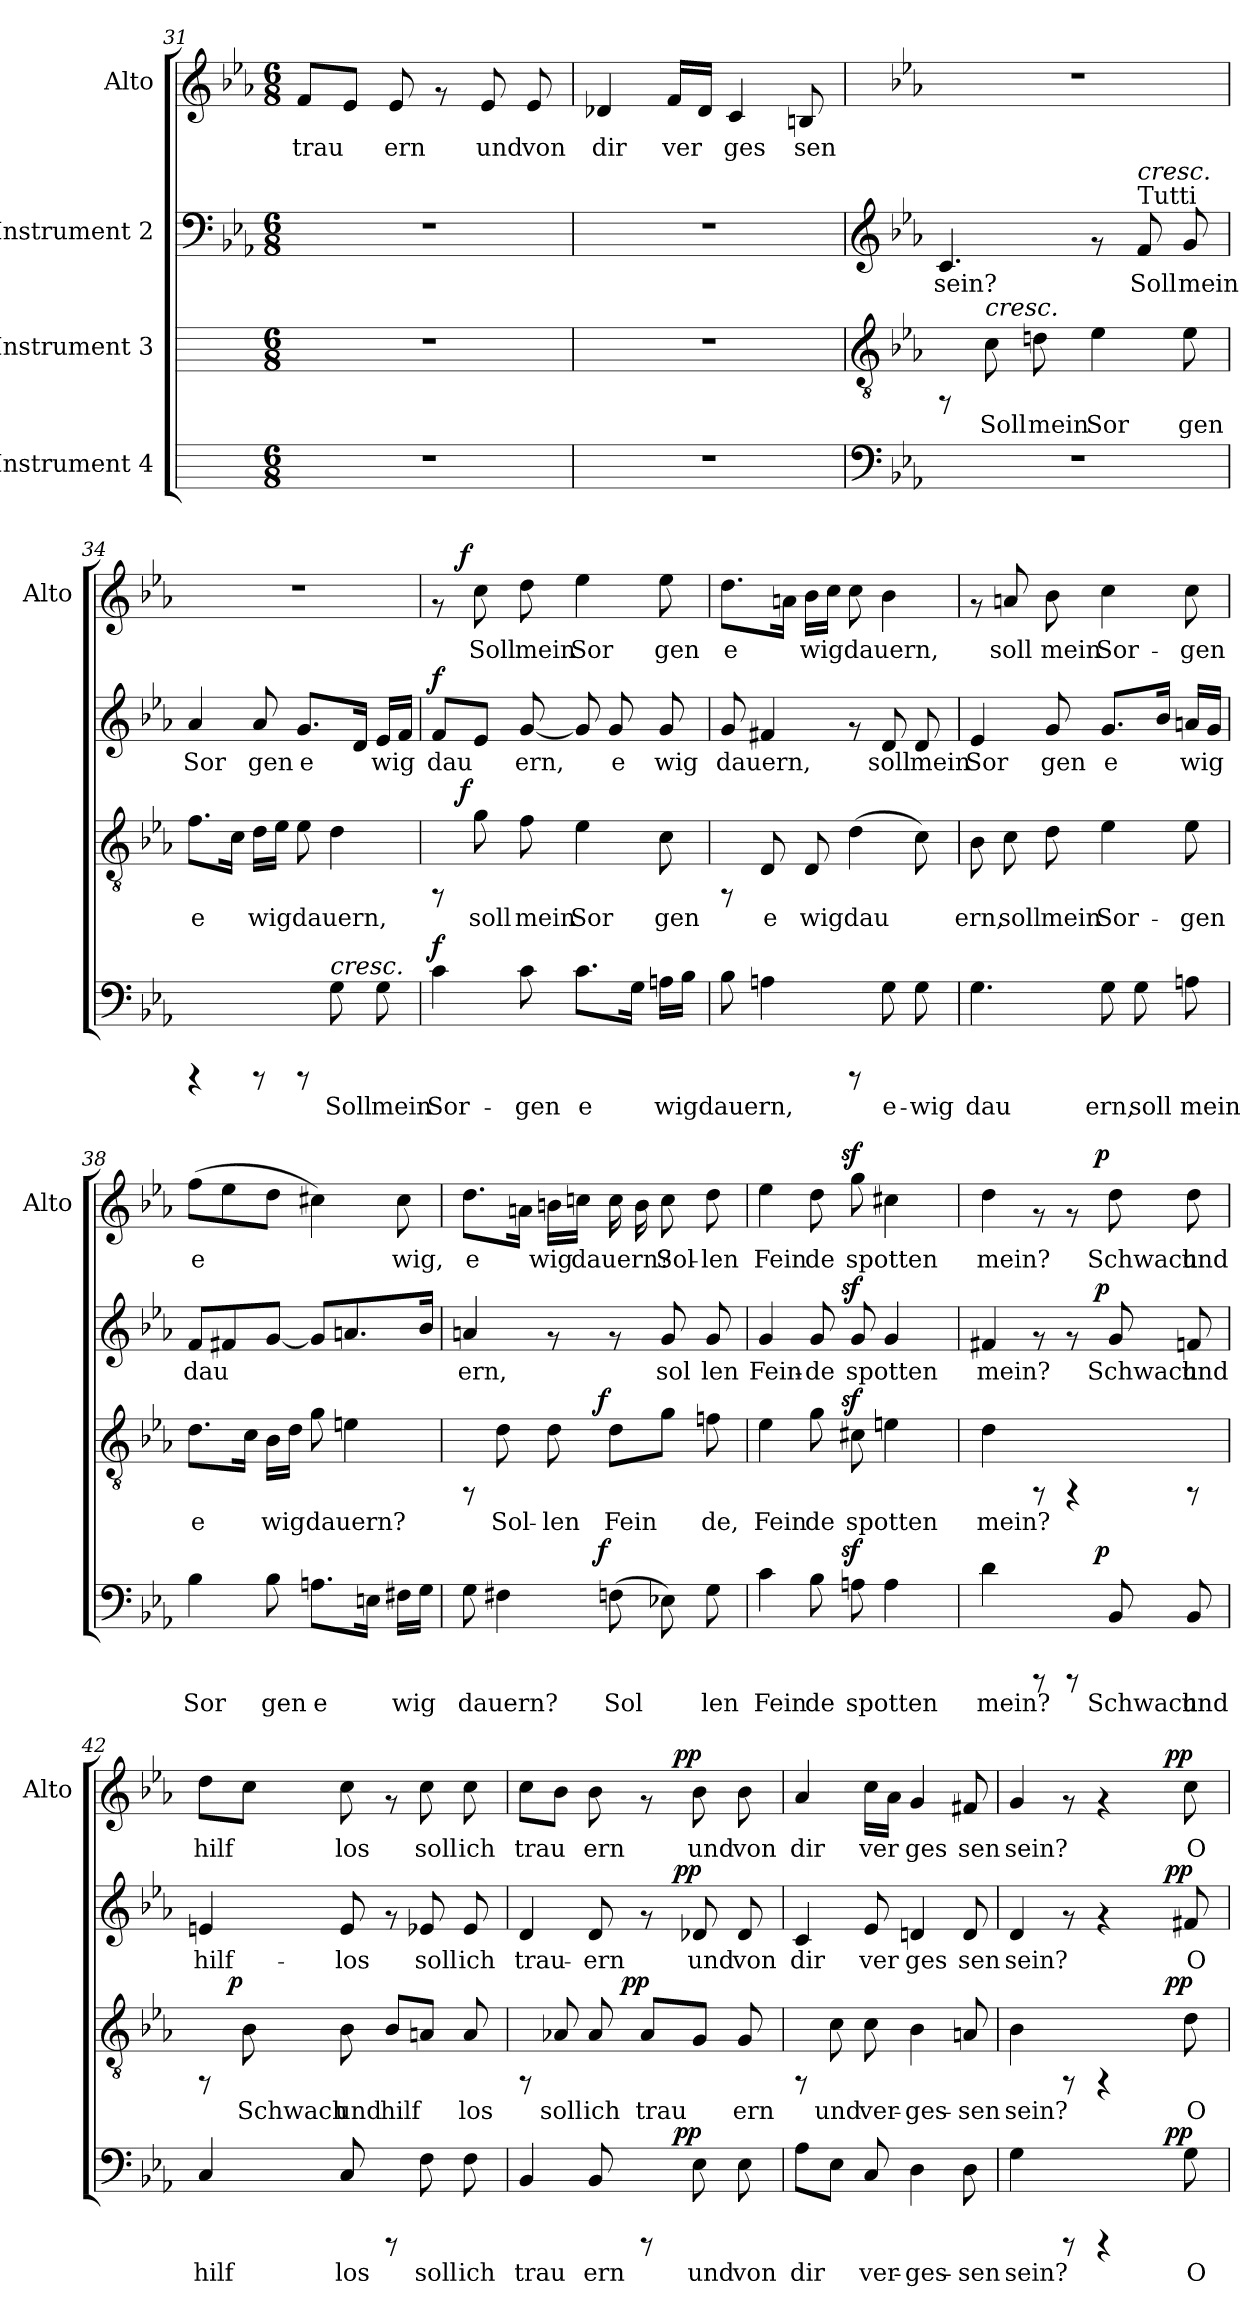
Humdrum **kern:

**kern	**text	**dynam	**kern	**text	**dynam	**kern	**text	**dynam	**kern	**text	**dynam
*part4	*part4	*part4	*part3	*part3	*part3	*part2	*part2	*part2	*part1	*part1	*part1
*staff4	*staff4	*staff4	*staff3	*staff3	*staff3	*staff2	*staff2	*staff2	*staff1	*staff1	*staff1
*I"Instrument 4	*	*	*I"Instrument 3	*	*	*I"Instrument 2	*	*	*I"Alto	*	*
*	*	*	*	*	*	*	*	*	*I'Alto	*	*
*	*	*	*	*	*	*clefF4	*	*	*clefG2	*	*
*k[]	*	*	*k[]	*	*	*k[b-e-a-]	*	*	*k[b-e-a-]	*	*
*C:	*	*	*C:	*	*	*E-:	*	*	*E-:	*	*
*M6/8	*	*	*M6/8	*	*	*M6/8	*	*	*M6/8	*	*
=31	=31	=31	=31	=31	=31	=31	=31	=31	=31	=31	=31
!	!	!	!	!	!	!	!	!	!	!LO:LY:b:cj	!
2.r	.	.	2.r	.	.	2.r	.	.	8f/L	trau	.
!	!	!	!	!	!	!	!	!	!	!LO:LY:b:cj	!
.	.	.	.	.	.	.	.	.	8e-/J	.	.
!	!	!	!	!	!	!	!	!	!	!LO:LY:b:cj	!
.	.	.	.	.	.	.	.	.	8e-/	ern	.
.	.	.	.	.	.	.	.	.	8rf	.	.
!	!	!	!	!	!	!	!	!	!	!LO:LY:b:cj	!
.	.	.	.	.	.	.	.	.	8e-/	und	.
!	!	!	!	!	!	!	!	!	!	!LO:LY:b:cj	!
.	.	.	.	.	.	.	.	.	8e-/	von	.
=32	=32	=32	=32	=32	=32	=32	=32	=32	=32	=32	=32
!	!	!	!	!	!	!	!	!	!	!LO:LY:b:cj	!
2.r	.	.	2.r	.	.	2.r	.	.	4d-X/	dir	.
!	!	!	!	!	!	!	!	!	!	!LO:LY:b:cj	!
.	.	.	.	.	.	.	.	.	16f/L	ver	.
!	!	!	!	!	!	!	!	!	!	!LO:LY:b:cj	!
.	.	.	.	.	.	.	.	.	16d-/J	.	.
!	!	!	!	!	!	!	!	!	!	!LO:LY:b:cj	!
.	.	.	.	.	.	.	.	.	4c/	ges	.
!	!	!	!	!	!	!	!	!	!	!LO:LY:b:cj	!
.	.	.	.	.	.	.	.	.	8Bn/	sen	.
!!LO:PB:g=z
=33	=33	=33	=33	=33	=33	=33	=33	=33	=33	=33	=33
*clefF4	*	*	*clefGv2	*	*	*clefG2	*	*	*	*	*
*k[b-e-a-]	*	*	*k[b-e-a-]	*	*	*	*	*	*	*	*
*E-:	*	*	*E-:	*	*	*	*	*	*	*	*
!	!	!	!	!	!	!	!LO:LY:b	!	!	!	!
2.r	.	.	8rFF	.	.	4.c/	sein?	.	2.r	.	.
!	!	!	!LO:TX:a:i:t=cresc.	!	!	!	!	!	!	!	!
!	!	!	!	!LO:LY:b:cj	!	!	!	!	!	!	!
.	.	.	8c\	Soll	.	.	.	.	.	.	.
!	!	!	!	!LO:LY:b:cj	!	!	!	!	!	!	!
.	.	.	8dn\	mein	.	.	.	.	.	.	.
!	!	!	!	!LO:LY:b:cj	!	!	!	!	!	!	!
.	.	.	4e-\	Sor	.	8rf	.	.	.	.	.
!	!	!	!	!	!	!LO:TX:a:t=Tutti	!	!	!	!	!
!	!	!	!	!	!	!LO:TX:a:i:t=cresc.	!	!	!	!	!
!	!	!	!	!	!	!	!LO:LY:b	!	!	!	!
.	.	.	.	.	.	8f/	Soll	.	.	.	.
!	!	!	!	!LO:LY:b:cj	!	!	!LO:LY:b	!	!	!	!
.	.	.	8e-\	gen	.	8g/	mein	.	.	.	.
=34	=34	=34	=34	=34	=34	=34	=34	=34	=34	=34	=34
!	!	!	!	!LO:LY:b:cj	!	!	!LO:LY:b	!	!	!	!
4rCCC	.	.	8.f\L	e	.	4a-/	Sor	.	2.r	.	.
!	!	!	!	!LO:LY:b:cj	!	!	!	!	!	!	!
.	.	.	16c\J	.	.	.	.	.	.	.	.
!	!	!	!	!LO:LY:b:cj	!	!	!LO:LY:b	!	!	!	!
8rCCC	.	.	16d\L	wigdauern,	.	8a-/	gen	.	.	.	.
!	!	!	!	!LO:LY:b:cj	!	!	!	!	!	!	!
.	.	.	16e-\J	.	.	.	.	.	.	.	.
!	!	!	!	!LO:LY:b:cj	!	!	!LO:LY:b	!	!	!	!
8rCCC	.	.	8e-\	.	.	8.g/L	e	.	.	.	.
!LO:TX:a:i:t=cresc.	!	!	!	!	!	!	!	!	!	!	!
!	!LO:LY:b:cj	!	!	!LO:LY:b:cj	!	!	!	!	!	!	!
8G\	Soll	.	4d\	.	.	.	.	.	.	.	.
!	!	!	!	!	!	!	!LO:LY:b	!	!	!	!
.	.	.	.	.	.	16d/J	.	.	.	.	.
!	!LO:LY:b:cj	!	!	!	!	!	!LO:LY:b	!	!	!	!
8G\	mein	.	.	.	.	16e-/L	wig	.	.	.	.
!	!	!	!	!	!	!	!LO:LY:b	!	!	!	!
.	.	.	.	.	.	16f/J	.	.	.	.	.
=35	=35	=35	=35	=35	=35	=35	=35	=35	=35	=35	=35
!	!LO:LY:b:cj	!LO:DY:a	!	!	!	!	!LO:LY:b	!LO:DY:a	!	!	!
*	*	*	*^	*	*	*	*	*	*^	*	*
4c\	Sor-	f	8rFF	16.ryy	.	.	8f/L	dau	f	8rf	16.ryy	.	.
!	!	!	!	!	!	!LO:DY:a	!	!	!	!	!	!	!LO:DY:a
.	.	.	.	2ryy	.	f	.	.	.	.	2ryy	.	f
!	!	!	!	!	!LO:LY:b:cj	!	!	!LO:LY:b	!	!	!	!LO:LY:b:cj	!
.	.	.	8g\	.	soll	.	8e-/J	.	.	8cc\	.	Soll	.
!	!LO:LY:b:cj	!	!	!	!LO:LY:b:cj	!	!	!LO:LY:b	!	!	!	!LO:LY:b:cj	!
8c\	-gen	.	8f\	.	mein	.	[<8g/	ern,	.	8dd\	.	mein	.
!	!LO:LY:b:cj	!	!	!	!LO:LY:b:cj	!	!	!LO:LY:b	!	!	!	!LO:LY:b:cj	!
8.c\L	e-	.	4e-\	.	Sor	.	8g/]	.	.	4ee-\	.	Sor	.
!	!	!	!	!	!	!	!	!LO:LY:b	!	!	!	!	!
.	.	.	.	.	.	.	8g/	e	.	.	.	.	.
!	!LO:LY:b:cj	!	!	!	!	!	!	!	!	!	!	!	!
16G\J	--	.	.	.	.	.	.	.	.	.	.	.	.
.	.	.	.	8ryy	.	.	.	.	.	.	8ryy	.	.
!	!LO:LY:b:cj	!	!	!	!LO:LY:b:cj	!	!	!LO:LY:b	!	!	!	!LO:LY:b:cj	!
16An\L	-wigdauern,	.	8c\	.	gen	.	8g/	wig	.	8ee-\	.	gen	.
!	!LO:LY:b:cj	!	!	!	!	!	!	!	!	!	!	!	!
16B-\J	.	.	.	.	.	.	.	.	.	.	.	.	.
.	.	.	.	32ryy	.	.	.	.	.	.	32ryy	.	.
=36	=36	=36	=36	=36	=36	=36	=36	=36	=36	=36	=36	=36	=36
!	!LO:LY:b:cj	!	!	!	!	!	!	!LO:LY:b	!	!	!	!LO:LY:b:cj	!
*	*	*	*v	*v	*	*	*	*	*	*v	*v	*	*
8B-\	.	.	8rFF	.	.	8g/	dauern,	.	8.dd\L	e	.
!	!LO:LY:b:cj	!	!	!LO:LY:b:cj	!	!	!LO:LY:b	!	!	!	!
4An\	.	.	8D/	e	.	4f#X/	.	.	.	.	.
!	!	!	!	!	!	!	!	!	!	!LO:LY:b:cj	!
.	.	.	.	.	.	.	.	.	16an\J	.	.
!	!	!	!	!LO:LY:b:cj	!	!	!	!	!	!LO:LY:b:cj	!
.	.	.	8D/	wig	.	.	.	.	16b-\L	wigdauern,	.
!	!	!	!	!	!	!	!	!	!	!LO:LY:b:cj	!
.	.	.	.	.	.	.	.	.	16cc\J	.	.
!	!	!	!	!LO:LY:b:cj	!	!	!	!	!	!LO:LY:b:cj	!
8rCCC	.	.	(>4d\	dau	.	8rf	.	.	8cc\	.	.
!	!LO:LY:b:cj	!	!	!	!	!	!LO:LY:b	!	!	!LO:LY:b:cj	!
8G\	e-	.	.	.	.	8d/	soll	.	4b-\	.	.
!	!LO:LY:b:cj	!	!	!LO:LY:b:cj	!	!	!LO:LY:b	!	!	!	!
8G\	-wig	.	8c\)	.	.	8d/	mein	.	.	.	.
!!LO:LB:g=z
=37	=37	=37	=37	=37	=37	=37	=37	=37	=37	=37	=37
!	!LO:LY:b:cj	!	!	!LO:LY:b:cj	!	!	!LO:LY:b	!	!	!	!
4.G\	dau	.	8B-\	ern,	.	4e-/	Sor	.	8rf	.	.
!	!	!	!	!LO:LY:b:cj	!	!	!	!	!	!LO:LY:b:cj	!
.	.	.	8c\	soll	.	.	.	.	8an/	soll	.
!	!	!	!	!LO:LY:b:cj	!	!	!LO:LY:b	!	!	!LO:LY:b:cj	!
.	.	.	8d\	mein	.	8g/	gen	.	8b-\	mein	.
!	!LO:LY:b:cj	!	!	!LO:LY:b:cj	!	!	!LO:LY:b	!	!	!LO:LY:b:cj	!
8G\	ern,	.	4e-\	Sor-	.	8.g/L	e	.	4cc\	Sor-	.
!	!LO:LY:b:cj	!	!	!	!	!	!	!	!	!	!
8G\	soll	.	.	.	.	.	.	.	.	.	.
!	!	!	!	!	!	!	!LO:LY:b	!	!	!	!
.	.	.	.	.	.	16b-/J	.	.	.	.	.
!	!LO:LY:b:cj	!	!	!LO:LY:b:cj	!	!	!LO:LY:b	!	!	!LO:LY:b:cj	!
8An\	mein	.	8e-\	-gen	.	16an/L	wig	.	8cc\	-gen	.
!	!	!	!	!	!	!	!LO:LY:b	!	!	!	!
.	.	.	.	.	.	16g/J	.	.	.	.	.
=38	=38	=38	=38	=38	=38	=38	=38	=38	=38	=38	=38
!	!LO:LY:b:cj	!	!	!LO:LY:b:cj	!	!	!LO:LY:b	!	!	!LO:LY:b:cj	!
4B-\	Sor	.	8.d\L	e-	.	8f/L	dau	.	(>8ff\L	e-	.
!	!	!	!	!	!	!	!LO:LY:b	!	!	!LO:LY:b:cj	!
.	.	.	.	.	.	8f#X/	.	.	8ee-\	--	.
!	!	!	!	!LO:LY:b:cj	!	!	!	!	!	!	!
.	.	.	16c\J	--	.	.	.	.	.	.	.
!	!LO:LY:b:cj	!	!	!LO:LY:b:cj	!	!	!LO:LY:b	!	!	!LO:LY:b:cj	!
8B-\	gen	.	16B-\L	-wig	.	[<8g/J	.	.	8dd\J	--	.
!	!	!	!	!LO:LY:b:cj	!	!	!	!	!	!	!
.	.	.	16d\J	.	.	.	.	.	.	.	.
!	!LO:LY:b:cj	!	!	!LO:LY:b:cj	!	!	!LO:LY:b	!	!	!LO:LY:b:cj	!
8.An\L	e	.	8g\	dauern?	.	8g/L]	.	.	4cc#X\)	--	.
!	!	!	!	!LO:LY:b:cj	!	!	!LO:LY:b	!	!	!	!
.	.	.	4en\	.	.	8.an/	.	.	.	.	.
!	!LO:LY:b:cj	!	!	!	!	!	!	!	!	!	!
16En\J	.	.	.	.	.	.	.	.	.	.	.
!	!LO:LY:b:cj	!	!	!	!	!	!	!	!	!LO:LY:b:cj	!
16F#X\L	wig	.	.	.	.	.	.	.	8cc#\	-wig,	.
!	!LO:LY:b:cj	!	!	!	!	!	!LO:LY:b	!	!	!	!
16G\J	.	.	.	.	.	16b-/J	.	.	.	.	.
=39	=39	=39	=39	=39	=39	=39	=39	=39	=39	=39	=39
!	!LO:LY:b:cj	!	!	!	!	!	!LO:LY:b	!	!	!LO:LY:b:cj	!
*^	*	*	*^	*	*	*	*	*	*	*	*
8G\	4ryy	dauern?	.	8rFF	4ryy	.	.	4an/	ern,	.	8.dd\L	e-	.
!	!	!LO:LY:b:cj	!	!	!	!LO:LY:b:cj	!	!	!	!	!	!	!
4F#X\	.	.	.	8d\	.	Sol-	.	.	.	.	.	.	.
!	!	!	!	!	!	!	!	!	!	!	!	!LO:LY:b:cj	!
.	.	.	.	.	.	.	.	.	.	.	16an\J	--	.
!	!	!	!	!	!	!LO:LY:b:cj	!	!	!	!	!	!LO:LY:b:cj	!
.	16..ryy	.	.	8d\	16..ryy	-len	.	8rf	.	.	16bn\L	-wig	.
!	!	!	!	!	!	!	!	!	!	!	!	!LO:LY:b:cj	!
.	.	.	.	.	.	.	.	.	.	.	16ccn\J	dauern?	.
!	!	!	!LO:DY:a	!	!	!	!LO:DY:a	!	!	!	!	!	!
.	4ryy	.	f	.	4ryy	.	f	.	.	.	.	.	.
!	!	!LO:LY:b:cj	!	!	!	!LO:LY:b:cj	!	!	!	!	!	!LO:LY:b:cj	!
(>8Fn\	.	Sol	.	8d\L	.	Fein-	.	8rf	.	.	16cc\	.	.
!	!	!	!	!	!	!	!	!	!	!	!	!LO:LY:b:cj	!
.	.	.	.	.	.	.	.	.	.	.	16b\	.	.
!	!	!LO:LY:b:cj	!	!	!	!LO:LY:b:cj	!	!	!LO:LY:b	!	!	!LO:LY:b:cj	!
8E-X\)	.	.	.	8g\J	.	--	.	8g/	sol	.	8cc\	Sol-	.
.	8ryy	.	.	.	8ryy	.	.	.	.	.	.	.	.
!	!	!LO:LY:b:cj	!	!	!	!LO:LY:b:cj	!	!	!LO:LY:b	!	!	!LO:LY:b:cj	!
8G\	.	len	.	8fn\	.	-de,	.	8g/	len	.	8dd\	-len	.
.	64ryy	.	.	.	64ryy	.	.	.	.	.	.	.	.
!!LO:LB:g=z
=40	=40	=40	=40	=40	=40	=40	=40	=40	=40	=40	=40	=40	=40
!	!	!LO:LY:b:cj	!	!	!	!LO:LY:b:cj	!	!	!LO:LY:b	!	!	!LO:LY:b:cj	!
*	*	*	*	*	*	*	*	*^	*	*	*^	*	*
4c\	4ryy	Fein	.	4e-\	4ryy	Fein	.	4g/	4ryy	Fein-	.	4ee-\	4ryy	Fein	.
!	!	!LO:LY:b:cj	!	!	!	!LO:LY:b:cj	!	!	!	!LO:LY:b	!	!	!	!LO:LY:b:cj	!
8B-\	16..ryy	de	.	8g\	16..ryy	de	.	8g/	16..ryy	-de	.	8dd\	16..ryy	de	.
!	!	!	!LO:DY:a	!	!	!	!LO:DY:a	!	!	!	!LO:DY:a	!	!	!	!LO:DY:a
.	4ryy	.	sf	.	4ryy	.	sf	.	4ryy	.	sf	.	4ryy	.	sf
!	!	!LO:LY:b:cj	!	!	!	!LO:LY:b:cj	!	!	!	!LO:LY:b	!	!	!	!LO:LY:b:cj	!
8An\	.	spotten	.	8c#X\	.	spotten	.	8g/	.	spotten	.	8gg\	.	spotten	.
!	!	!LO:LY:b:cj	!	!	!	!LO:LY:b:cj	!	!	!	!LO:LY:b	!	!	!	!LO:LY:b:cj	!
4A\	.	.	.	4en\	.	.	.	4g/	.	.	.	4cc#X\	.	.	.
.	8ryy	.	.	.	8ryy	.	.	.	8ryy	.	.	.	8ryy	.	.
.	64ryy	.	.	.	64ryy	.	.	.	64ryy	.	.	.	64ryy	.	.
=41	=41	=41	=41	=41	=41	=41	=41	=41	=41	=41	=41	=41	=41	=41	=41
!	!	!LO:LY:b:cj	!	!	!	!LO:LY:b:cj	!	!	!	!LO:LY:b	!	!	!	!LO:LY:b:cj	!
*	*	*	*	*v	*v	*	*	*	*	*	*	*	*	*	*
4d\	4...ryy	mein?	.	4d\	mein?	.	4f#X/	4...ryy	mein?	.	4dd\	4...ryy	mein?	.
8rCCC	.	.	.	8rFF	.	.	8rf	.	.	.	8rf	.	.	.
8rCCC	.	.	.	4rFF	.	.	8rf	.	.	.	8rf	.	.	.
!	!	!	!LO:DY:a	!	!	!	!	!	!	!LO:DY:a	!	!	!	!LO:DY:a
.	4ryy	.	p	.	.	.	.	4ryy	.	p	.	4ryy	.	p
!	!	!LO:LY:b:cj	!	!	!	!	!	!	!LO:LY:b	!	!	!	!LO:LY:b:cj	!
8BB-/	.	Schwach	.	.	.	.	8g/	.	Schwach	.	8dd\	.	Schwach	.
!	!	!LO:LY:b:cj	!	!	!	!	!	!	!LO:LY:b	!	!	!	!LO:LY:b:cj	!
8BB-/	.	und	.	8rFF	.	.	8fn/	.	und	.	8dd\	.	und	.
.	32ryy	.	.	.	.	.	.	32ryy	.	.	.	32ryy	.	.
=42	=42	=42	=42	=42	=42	=42	=42	=42	=42	=42	=42	=42	=42	=42
!	!	!LO:LY:b:cj	!	!	!	!	!	!	!LO:LY:b	!	!	!	!LO:LY:b:cj	!
*	*	*	*	*	*	*	*v	*v	*	*	*	*	*	*
*v	*v	*	*	*^	*	*	*	*	*	*v	*v	*	*
4C/	hilf	.	8rFF	16.ryy	.	.	4en/	hilf-	.	8dd\L	hilf	.
!	!	!	!	!	!	!LO:DY:a	!	!	!	!	!	!
.	.	.	.	2ryy	.	p	.	.	.	.	.	.
!	!	!	!	!	!LO:LY:b:cj	!	!	!	!	!	!LO:LY:b:cj	!
.	.	.	8B-\	.	Schwach	.	.	.	.	8cc\J	.	.
!	!LO:LY:b:cj	!	!	!	!LO:LY:b:cj	!	!	!LO:LY:b	!	!	!LO:LY:b:cj	!
8C/	los	.	8B-\	.	und	.	8e/	-los	.	8cc\	los	.
!	!	!	!	!	!LO:LY:b:cj	!	!	!	!	!	!	!
8rCCC	.	.	8B-/L	.	hilf	.	8rf	.	.	8rf	.	.
!	!LO:LY:b:cj	!	!	!	!LO:LY:b:cj	!	!	!LO:LY:b	!	!	!LO:LY:b:cj	!
8F\	soll	.	8An/J	.	.	.	8e-X/	soll	.	8cc\	soll	.
.	.	.	.	8ryy	.	.	.	.	.	.	.	.
!	!LO:LY:b:cj	!	!	!	!LO:LY:b:cj	!	!	!LO:LY:b	!	!	!LO:LY:b:cj	!
8F\	ich	.	8A/	.	los	.	8e-/	ich	.	8cc\	ich	.
.	.	.	.	32ryy	.	.	.	.	.	.	.	.
=43	=43	=43	=43	=43	=43	=43	=43	=43	=43	=43	=43	=43
!	!LO:LY:b:cj	!	!	!	!	!	!	!LO:LY:b	!	!	!LO:LY:b:cj	!
*^	*	*	*	*	*	*	*^	*	*	*^	*	*
4BB-/	4ryy	trau	.	8rFF	4ryy	.	.	4d/	4ryy	trau-	.	8cc\L	4ryy	trau	.
!	!	!	!	!	!	!LO:LY:b:cj	!	!	!	!	!	!	!	!LO:LY:b:cj	!
.	.	.	.	8A-X/	.	soll	.	.	.	.	.	8b-\J	.	.	.
!	!	!LO:LY:b:cj	!	!	!	!LO:LY:b:cj	!	!	!	!LO:LY:b	!	!	!	!LO:LY:b:cj	!
8BB-/	8ryy	ern	.	8A-/	16ryy	ich	.	8d/	8ryy	-ern	.	8b-\	8ryy	ern	.
.	.	.	.	.	64ryy	.	.	.	.	.	.	.	.	.	.
!	!	!	!	!	!	!	!LO:DY:a	!	!	!	!	!	!	!	!
.	.	.	.	.	4ryy	.	pp	.	.	.	.	.	.	.	.
!	!	!	!	!	!	!LO:LY:b:cj	!	!	!	!	!	!	!	!	!
8rCCC	16ryy	.	.	8A-/L	.	trau	.	8rf	16ryy	.	.	8rf	16ryy	.	.
.	64ryy	.	.	.	.	.	.	.	64ryy	.	.	.	64ryy	.	.
!	!	!	!LO:DY:a	!	!	!	!	!	!	!	!LO:DY:a	!	!	!	!LO:DY:a
.	4ryy	.	pp	.	.	.	.	.	4ryy	.	pp	.	4ryy	.	pp
!	!	!LO:LY:b:cj	!	!	!	!LO:LY:b:cj	!	!	!	!LO:LY:b	!	!	!	!LO:LY:b:cj	!
8E-\	.	und	.	8G/J	.	.	.	8d-X/	.	und	.	8b-\	.	und	.
.	.	.	.	.	8ryy	.	.	.	.	.	.	.	.	.	.
!	!	!LO:LY:b:cj	!	!	!	!LO:LY:b:cj	!	!	!	!LO:LY:b	!	!	!	!LO:LY:b:cj	!
8E-\	.	von	.	8G/	.	ern	.	8d-/	.	von	.	8b-\	.	von	.
.	32.ryy	.	.	.	32.ryy	.	.	.	32.ryy	.	.	.	32.ryy	.	.
!!LO:PB:g=z
=44	=44	=44	=44	=44	=44	=44	=44	=44	=44	=44	=44	=44	=44	=44	=44
!	!	!LO:LY:b:cj	!	!	!	!	!	!	!	!LO:LY:b	!	!	!	!LO:LY:b:cj	!
*v	*v	*	*	*	*	*	*	*v	*v	*	*	*v	*v	*	*
*	*	*	*v	*v	*	*	*	*	*	*	*	*
8A-\L	dir	.	8rFF	.	.	4c/	dir	.	4a-/	dir	.
!	!LO:LY:b:cj	!	!	!LO:LY:b:cj	!	!	!	!	!	!	!
8E-\J	.	.	8c\	und	.	.	.	.	.	.	.
!	!LO:LY:b:cj	!	!	!LO:LY:b:cj	!	!	!LO:LY:b	!	!	!LO:LY:b:cj	!
8C/	ver-	.	8c\	ver-	.	8e-/	ver	.	16cc\L	ver	.
!	!	!	!	!	!	!	!	!	!	!LO:LY:b:cj	!
.	.	.	.	.	.	.	.	.	16a-\J	.	.
!	!LO:LY:b:cj	!	!	!LO:LY:b:cj	!	!	!LO:LY:b	!	!	!LO:LY:b:cj	!
4D\	-ges-	.	4B-\	-ges-	.	4dn/	ges	.	4g/	ges	.
!	!LO:LY:b:cj	!	!	!LO:LY:b:cj	!	!	!LO:LY:b	!	!	!LO:LY:b:cj	!
8D\	-sen	.	8An/	-sen	.	8d/	sen	.	8f#X/	sen	.
=45	=45	=45	=45	=45	=45	=45	=45	=45	=45	=45	=45
!	!LO:LY:b:cj	!	!	!LO:LY:b:cj	!	!	!LO:LY:b	!	!	!LO:LY:b:cj	!
*^	*	*	*^	*	*	*^	*	*	*^	*	*
4G\	2ryy	sein?	.	4B-\	2ryy	sein?	.	4d/	2ryy	sein?	.	4g/	2ryy	sein?	.
8rCCC	.	.	.	8rFF	.	.	.	8rf	.	.	.	8rf	.	.	.
4rCCC	.	.	.	4rFF	.	.	.	4rf	.	.	.	4rf	.	.	.
.	16ryy	.	.	.	16ryy	.	.	.	16ryy	.	.	.	16ryy	.	.
.	64ryy	.	.	.	64ryy	.	.	.	64ryy	.	.	.	64ryy	.	.
!	!	!	!LO:DY:a	!	!	!	!LO:DY:a	!	!	!	!LO:DY:a	!	!	!	!LO:DY:a
.	8ryy	.	pp	.	8ryy	.	pp	.	8ryy	.	pp	.	8ryy	.	pp
!	!	!LO:LY:b:cj	!	!	!	!LO:LY:b:cj	!	!	!	!LO:LY:b	!	!	!	!LO:LY:b:cj	!
8G\	.	O	.	8d\	.	O	.	8f#X/	.	O	.	8cc\	.	O	.
.	32.ryy	.	.	.	32.ryy	.	.	.	32.ryy	.	.	.	32.ryy	.	.
*v	*v	*	*	*	*	*	*	*v	*v	*	*	*v	*v	*	*
*	*	*	*v	*v	*	*	*	*	*	*	*	*
=	=	=	=	=	=	=	=	=	=	=	=
*-	*-	*-	*-	*-	*-	*-	*-	*-	*-	*-	*-
